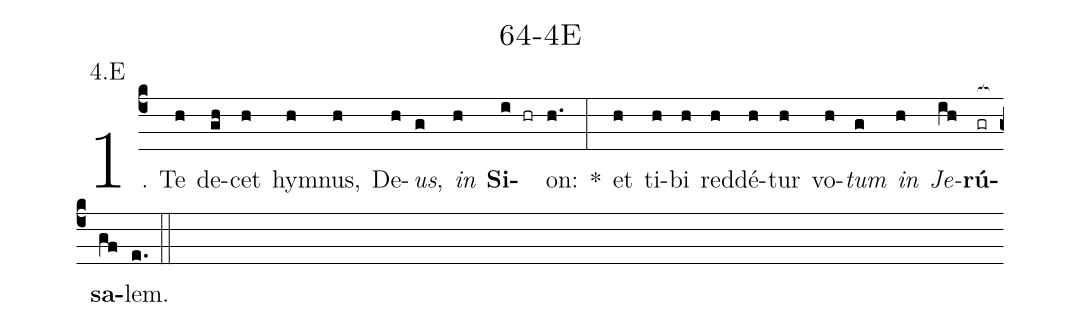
name: 64-4E;
annotation: 4.E;
%%
(c4)1. Te(h) de(gh)cet(h) hym(h)nus,(h) De(h)<i>us</i>,(g) <i>in</i>(h) <b>Si</b>(i hr)on:(h.) *(:) et(h) ti(h)bi(h) red(h)dé(h)tur(h) vo(h)<i>tum</i>(g) <i>in</i>(h) <i>Je</i>(ih)<b>rú</b>(gr[ocb:1{])<b>sa</b>(gf[ocb:0}])lem.(e.) (::)
